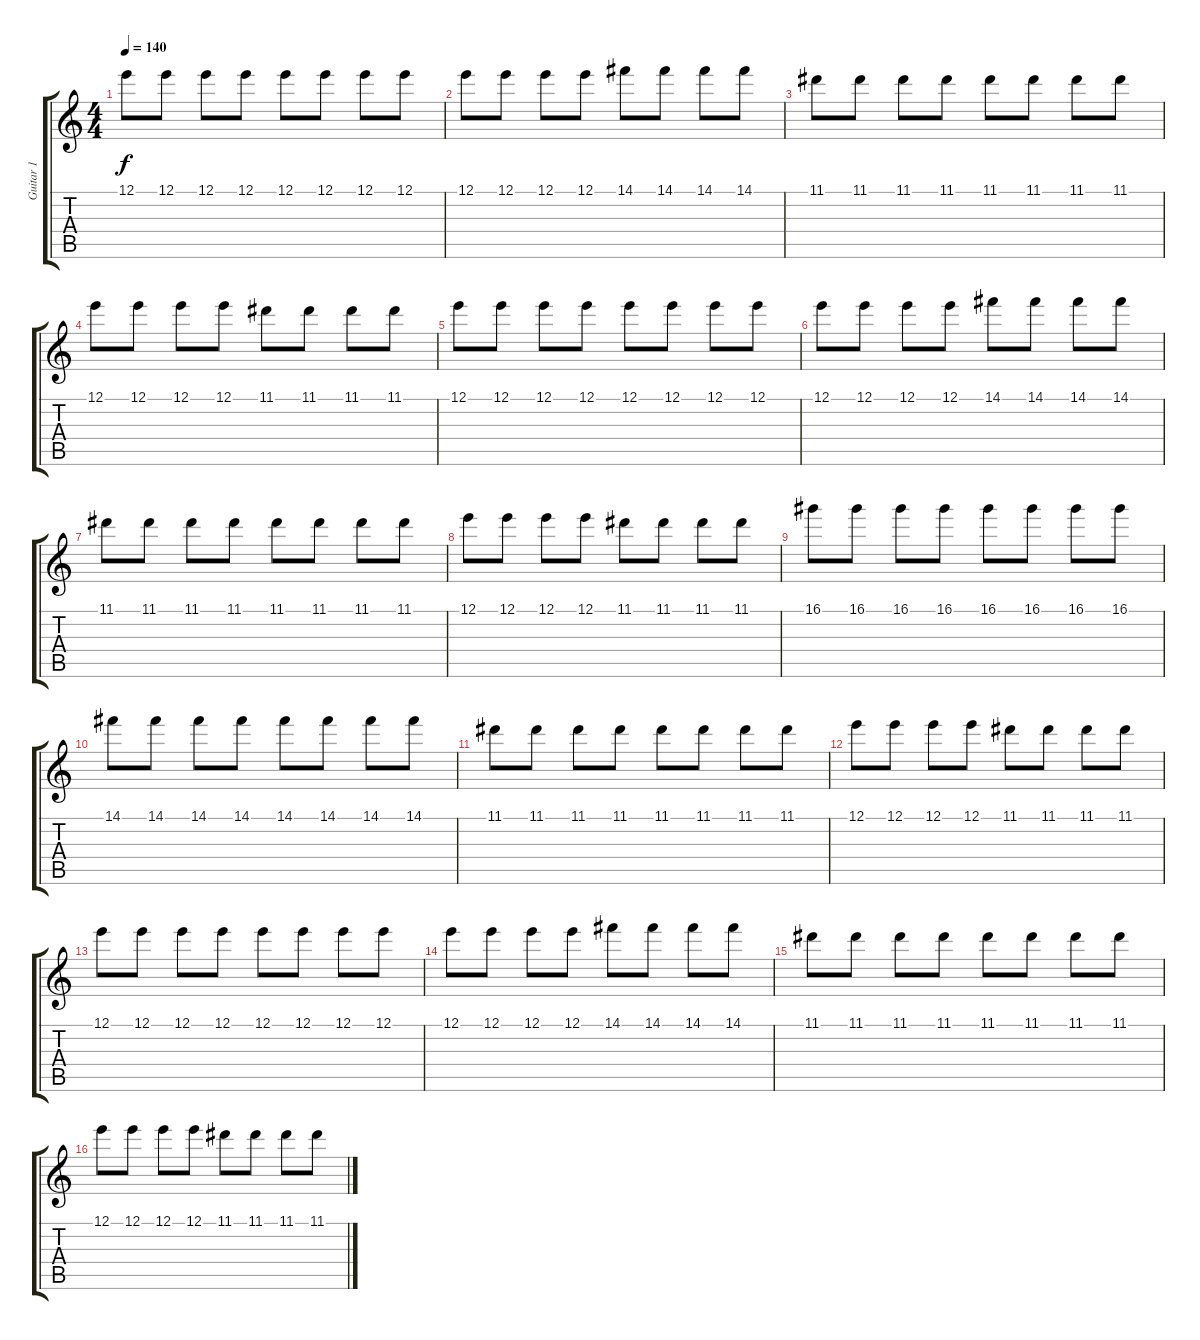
\track ("Guitar 1" "Guitar 1") {instrument overdrivenguitar}
\staff {score tabs}
\tuning (E4 B3 G3 D3 A2 E2) {hide}
\ts (4 4)
\tempo 140
\clef g2
\ks c
12.1.8{dy f instrument overdrivenguitar} 12.1.8 12.1.8 12.1.8 12.1.8 12.1.8 12.1.8 12.1.8 |
12.1.8 12.1.8 12.1.8 12.1.8 14.1.8 14.1.8 14.1.8 14.1.8 |
11.1.8 11.1.8 11.1.8 11.1.8 11.1.8 11.1.8 11.1.8 11.1.8 |
12.1.8 12.1.8 12.1.8 12.1.8 11.1.8 11.1.8 11.1.8 11.1.8 |
12.1.8 12.1.8 12.1.8 12.1.8 12.1.8 12.1.8 12.1.8 12.1.8 |
12.1.8 12.1.8 12.1.8 12.1.8 14.1.8 14.1.8 14.1.8 14.1.8 |
11.1.8 11.1.8 11.1.8 11.1.8 11.1.8 11.1.8 11.1.8 11.1.8 |
12.1.8 12.1.8 12.1.8 12.1.8 11.1.8 11.1.8 11.1.8 11.1.8 |
16.1.8 16.1.8 16.1.8 16.1.8 16.1.8 16.1.8 16.1.8 16.1.8 |
14.1.8 14.1.8 14.1.8 14.1.8 14.1.8 14.1.8 14.1.8 14.1.8 |
11.1.8 11.1.8 11.1.8 11.1.8 11.1.8 11.1.8 11.1.8 11.1.8 |
12.1.8 12.1.8 12.1.8 12.1.8 11.1.8 11.1.8 11.1.8 11.1.8 |
12.1.8 12.1.8 12.1.8 12.1.8 12.1.8 12.1.8 12.1.8 12.1.8 |
12.1.8 12.1.8 12.1.8 12.1.8 14.1.8 14.1.8 14.1.8 14.1.8 |
11.1.8 11.1.8 11.1.8 11.1.8 11.1.8 11.1.8 11.1.8 11.1.8 |
12.1.8 12.1.8 12.1.8 12.1.8 11.1.8 11.1.8 11.1.8 11.1.8
